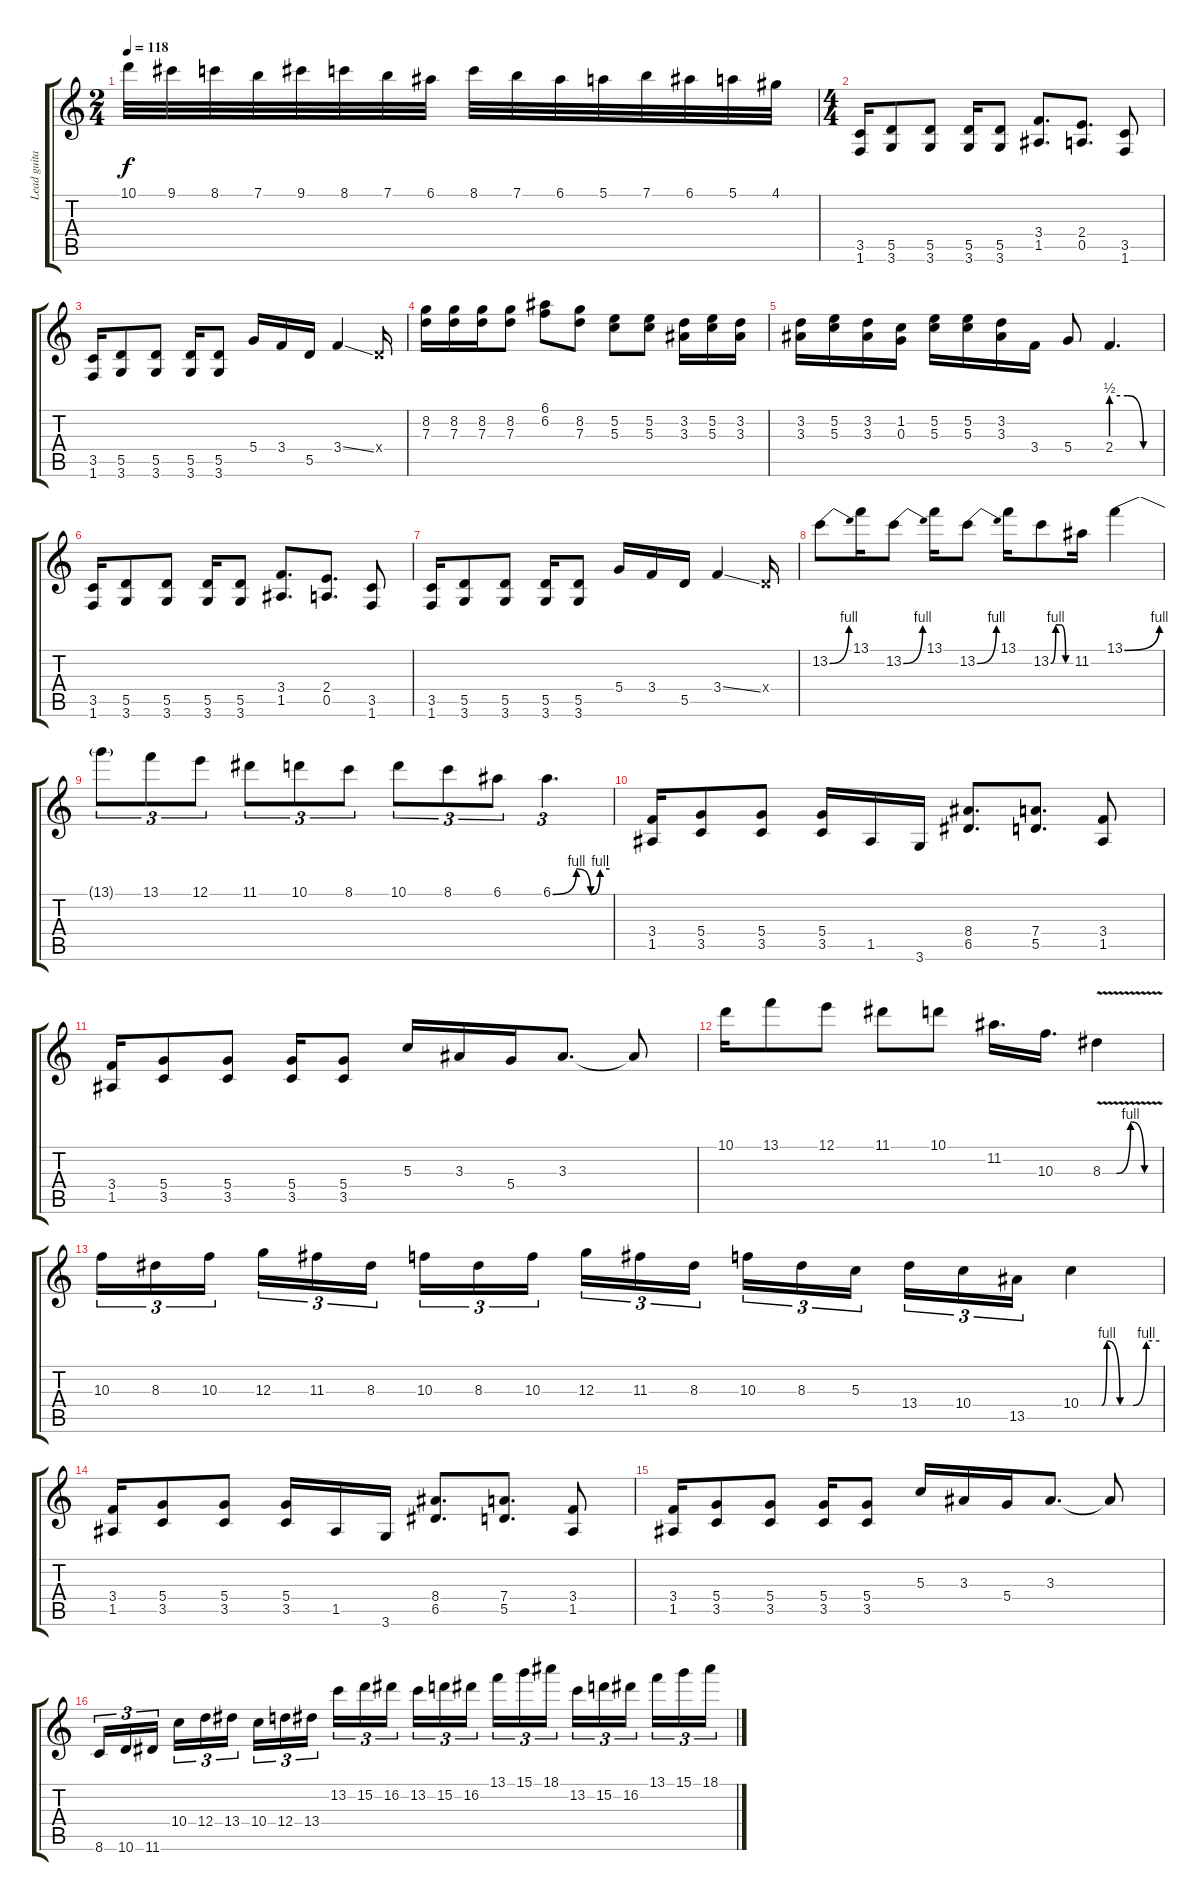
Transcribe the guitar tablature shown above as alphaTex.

\track ("Lead guitar" "Lead guita") {instrument distortionguitar}
\staff {score tabs}
\tuning (E4 B3 G3 D3 A2 E2) {hide}
\ts (2 4)
\tempo 118
\clef g2
\ks c
10.1.32{dy f} 9.1.32 8.1.32 7.1.32 9.1.32 8.1.32 7.1.32 6.1.32 8.1.32 7.1.32 6.1.32 5.1.32 7.1.32 6.1.32 5.1.32 4.1.32 |
\ts (4 4)
(3.5 1.6).16 (5.5 3.6).8 (5.5 3.6).8 (5.5 3.6).16 (5.5 3.6).8 (3.4 1.5).8{d} (2.4 0.5).8{d} (3.5 1.6).8 |
(3.5 1.6).16 (5.5 3.6).8 (5.5 3.6).8 (5.5 3.6).16 (5.5 3.6).8 5.4.16 3.4.16 5.5.16 3.4{ss}.4 0.4{x}.16 |
(8.2 7.3).16 (8.2 7.3).16 (8.2 7.3).16 (8.2 7.3).8 (6.1 6.2).8 (8.2 7.3).8 (5.2 5.3).8 (5.2 5.3).8 (3.2 3.3).16 (5.2 5.3).16 (3.2 3.3).16 |
(3.2 3.3).16 (5.2 5.3).16 (3.2 3.3).16 (1.2 0.3).16 (5.2 5.3).16 (5.2 5.3).16 (3.2 3.3).16 3.4.16 5.4.8 2.4{be (custom 0 2 20 2 40 0 60 0)}.4{d} |
(3.5 1.6).16 (5.5 3.6).8 (5.5 3.6).8 (5.5 3.6).16 (5.5 3.6).8 (3.4 1.5).8{d} (2.4 0.5).8{d} (3.5 1.6).8 |
(3.5 1.6).16 (5.5 3.6).8 (5.5 3.6).8 (5.5 3.6).16 (5.5 3.6).8 5.4.16 3.4.16 5.5.16 3.4{ss}.4 0.4{x}.16 |
13.2{be (bend 0 0 60 4)}.8 13.1.16 13.2{be (bend 0 0 60 4)}.8 13.1.16 13.2{be (bend 0 0 60 4)}.8 13.1.16 13.2{be (custom 0 0 15 4 30 4 45 0 60 0)}.8 11.2.16 13.1{be (bend 0 0 60 4)}.4 |
13.1{t}.8{tu (3 2)} 13.1.8{tu (3 2)} 12.1.8{tu (3 2)} 11.1.8{tu (3 2)} 10.1.8{tu (3 2)} 8.1.8{tu (3 2)} 10.1.8{tu (3 2)} 8.1.8{tu (3 2)} 6.1.8{tu (3 2)} 6.1{be (custom 0 0 25 4 40 0 50 4 60 4)}.4{d tu (3 2)} |
(3.4 1.5).16 (5.4 3.5).8 (5.4 3.5).8 (5.4 3.5).16 1.5.16 3.6.16 (8.4 6.5).8{d} (7.4 5.5).8{d} (3.4 1.5).8 |
(3.4 1.5).16 (5.4 3.5).8 (5.4 3.5).8 (5.4 3.5).16 (5.4 3.5).8 5.3.16 3.3.16 5.4.16 3.3.8{d} 3.3{t}.8 |
10.1.16 13.1.8 12.1.8 11.1.8 10.1.8 11.2.16{d} 10.3.16{d} 8.3{be (custom 0 0 15 0 30 4 45 0 60 0) v}.4 |
10.3.16{tu (3 2)} 8.3.16{tu (3 2)} 10.3.16{tu (3 2) beam splitsecondary} 12.3.16{tu (3 2)} 11.3.16{tu (3 2)} 8.3.16{tu (3 2)} 10.3.16{tu (3 2)} 8.3.16{tu (3 2)} 10.3.16{tu (3 2) beam splitsecondary} 12.3.16{tu (3 2)} 11.3.16{tu (3 2)} 8.3.16{tu (3 2)} 10.3.16{tu (3 2)} 8.3.16{tu (3 2)} 5.3.16{tu (3 2) beam splitsecondary} 13.4.16{tu (3 2)} 10.4.16{tu (3 2)} 13.5.16{tu (3 2)} 10.4{be (custom 0 0 12 0 16 0 20 4 30 0 40 0 50 4 60 4)}.4 |
(3.4 1.5).16 (5.4 3.5).8 (5.4 3.5).8 (5.4 3.5).16 1.5.16 3.6.16 (8.4 6.5).8{d} (7.4 5.5).8{d} (3.4 1.5).8 |
(3.4 1.5).16 (5.4 3.5).8 (5.4 3.5).8 (5.4 3.5).16 (5.4 3.5).8 5.3.16 3.3.16 5.4.16 3.3.8{d} 3.3{t}.8 |
8.6.16{tu (3 2)} 10.6.16{tu (3 2)} 11.6.16{tu (3 2) beam splitsecondary} 10.4.16{tu (3 2)} 12.4.16{tu (3 2)} 13.4.16{tu (3 2)} 10.4.16{tu (3 2)} 12.4.16{tu (3 2)} 13.4.16{tu (3 2) beam splitsecondary} 13.2.16{tu (3 2)} 15.2.16{tu (3 2)} 16.2.16{tu (3 2)} 13.2.16{tu (3 2)} 15.2.16{tu (3 2)} 16.2.16{tu (3 2) beam splitsecondary} 13.1.16{tu (3 2)} 15.1.16{tu (3 2)} 18.1.16{tu (3 2)} 13.2.16{tu (3 2)} 15.2.16{tu (3 2)} 16.2.16{tu (3 2) beam splitsecondary} 13.1.16{tu (3 2)} 15.1.16{tu (3 2)} 18.1.16{tu (3 2)}
